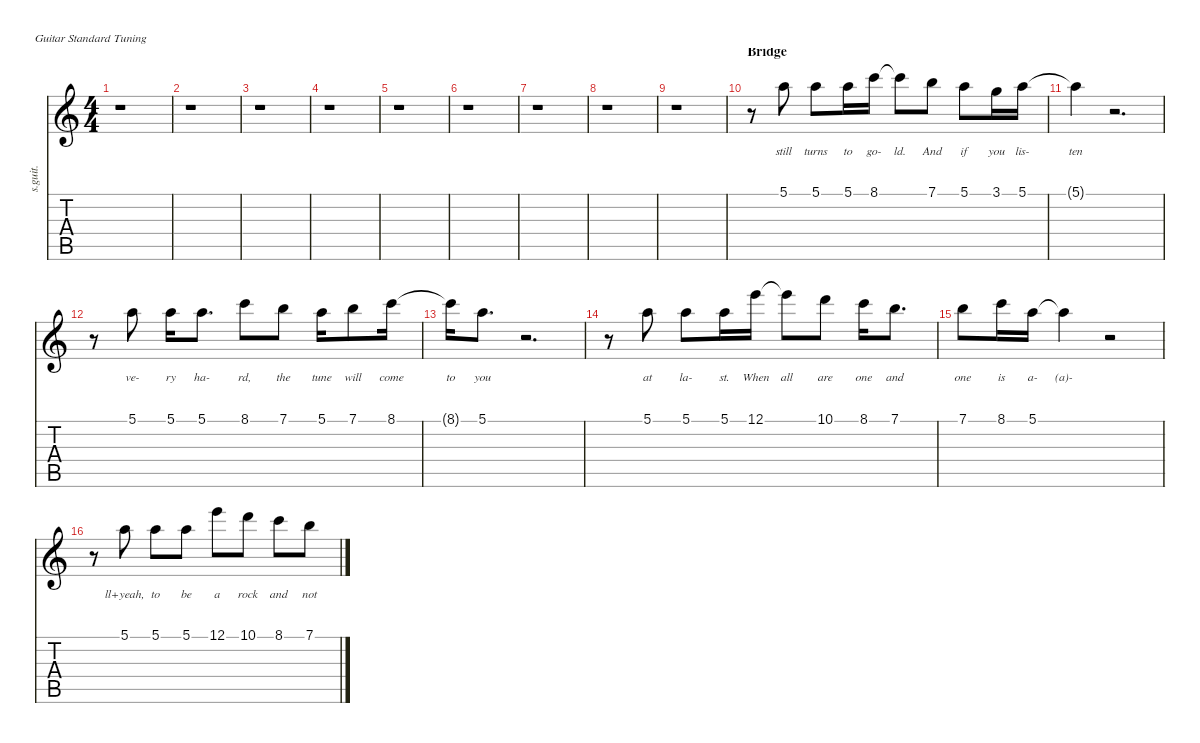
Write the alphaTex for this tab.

\defaultSystemsLayout 4
\hideDynamics
\bracketExtendMode nobrackets
\track ("Robert Plant - Vocals" "s.guit.") {instrument lead6voice}
\staff {score tabs}
\tuning (E4 B3 G3 D3 A2 E2)
\displaytranspose 12
\ts (4 4)
\tempo (98 hide)
\clef g2
\ks c
r.1{dy mf} |
r.1 |
r.1 |
r.1 |
r.1 |
r.1 |
r.1 |
r.1 |
r.1 |
\section ("" "Bridge")
\tempo (102 hide)
r.8 5.1.8{lyrics (0 "still") lyrics (1 "") lyrics (2 "") lyrics (3 "") lyrics (4 "") dy f} 5.1.8{lyrics (0 "turns") lyrics (1 "") lyrics (2 "") lyrics (3 "") lyrics (4 "")} 5.1.16{lyrics (0 "to") lyrics (1 "") lyrics (2 "") lyrics (3 "") lyrics (4 "")} 8.1.16{lyrics (0 "go-") lyrics (1 "") lyrics (2 "") lyrics (3 "") lyrics (4 "")} 8.1{t}.8{lyrics (0 "ld.") lyrics (1 "") lyrics (2 "") lyrics (3 "") lyrics (4 "")} 7.1.8{lyrics (0 "And") lyrics (1 "") lyrics (2 "") lyrics (3 "") lyrics (4 "")} 5.1.8{lyrics (0 "if") lyrics (1 "") lyrics (2 "") lyrics (3 "") lyrics (4 "")} 3.1.16{lyrics (0 "you") lyrics (1 "") lyrics (2 "") lyrics (3 "") lyrics (4 "")} 5.1.16{lyrics (0 "lis-") lyrics (1 "") lyrics (2 "") lyrics (3 "") lyrics (4 "")} |
5.1{t}.4{lyrics (0 "ten") lyrics (1 "") lyrics (2 "") lyrics (3 "") lyrics (4 "")} r.2{d} |
r.8 5.1.8{lyrics (0 "ve-") lyrics (1 "") lyrics (2 "") lyrics (3 "") lyrics (4 "")} 5.1.16{lyrics (0 "ry") lyrics (1 "") lyrics (2 "") lyrics (3 "") lyrics (4 "")} 5.1.8{d lyrics (0 "ha-") lyrics (1 "") lyrics (2 "") lyrics (3 "") lyrics (4 "")} 8.1.8{lyrics (0 "rd,") lyrics (1 "") lyrics (2 "") lyrics (3 "") lyrics (4 "")} 7.1.8{lyrics (0 "the") lyrics (1 "") lyrics (2 "") lyrics (3 "") lyrics (4 "")} 5.1.16{lyrics (0 "tune") lyrics (1 "") lyrics (2 "") lyrics (3 "") lyrics (4 "")} 7.1.8{lyrics (0 "will") lyrics (1 "") lyrics (2 "") lyrics (3 "") lyrics (4 "")} 8.1.16{lyrics (0 "come") lyrics (1 "") lyrics (2 "") lyrics (3 "") lyrics (4 "")} |
8.1{t}.16{lyrics (0 "to") lyrics (1 "") lyrics (2 "") lyrics (3 "") lyrics (4 "")} 5.1.8{d lyrics (0 "you") lyrics (1 "") lyrics (2 "") lyrics (3 "") lyrics (4 "")} r.2{d} |
r.8 5.1.8{lyrics (0 "at") lyrics (1 "") lyrics (2 "") lyrics (3 "") lyrics (4 "")} 5.1.8{lyrics (0 "la-") lyrics (1 "") lyrics (2 "") lyrics (3 "") lyrics (4 "")} 5.1.16{lyrics (0 "st.") lyrics (1 "") lyrics (2 "") lyrics (3 "") lyrics (4 "")} 12.1.16{lyrics (0 "When") lyrics (1 "") lyrics (2 "") lyrics (3 "") lyrics (4 "")} 12.1{t}.8{lyrics (0 "all") lyrics (1 "") lyrics (2 "") lyrics (3 "") lyrics (4 "")} 10.1.8{lyrics (0 "are") lyrics (1 "") lyrics (2 "") lyrics (3 "") lyrics (4 "")} 8.1.16{lyrics (0 "one") lyrics (1 "") lyrics (2 "") lyrics (3 "") lyrics (4 "")} 7.1.8{d lyrics (0 "and") lyrics (1 "") lyrics (2 "") lyrics (3 "") lyrics (4 "")} |
7.1.8{lyrics (0 "one") lyrics (1 "") lyrics (2 "") lyrics (3 "") lyrics (4 "")} 8.1.16{lyrics (0 "is") lyrics (1 "") lyrics (2 "") lyrics (3 "") lyrics (4 "")} 5.1.16{lyrics (0 "a-") lyrics (1 "") lyrics (2 "") lyrics (3 "") lyrics (4 "")} 5.1{t}.4{lyrics (0 "(a)-") lyrics (1 "") lyrics (2 "") lyrics (3 "") lyrics (4 "")} r.2 |
r.8 5.1.8{lyrics (0 "ll+yeah,") lyrics (1 "") lyrics (2 "") lyrics (3 "") lyrics (4 "")} 5.1.8{lyrics (0 "to") lyrics (1 "") lyrics (2 "") lyrics (3 "") lyrics (4 "")} 5.1.8{lyrics (0 "be") lyrics (1 "") lyrics (2 "") lyrics (3 "") lyrics (4 "")} 12.1.8{lyrics (0 "a") lyrics (1 "") lyrics (2 "") lyrics (3 "") lyrics (4 "")} 10.1.8{lyrics (0 "rock") lyrics (1 "") lyrics (2 "") lyrics (3 "") lyrics (4 "")} 8.1.8{lyrics (0 "and") lyrics (1 "") lyrics (2 "") lyrics (3 "") lyrics (4 "")} 7.1.8{lyrics (0 "not") lyrics (1 "") lyrics (2 "") lyrics (3 "") lyrics (4 "")}
